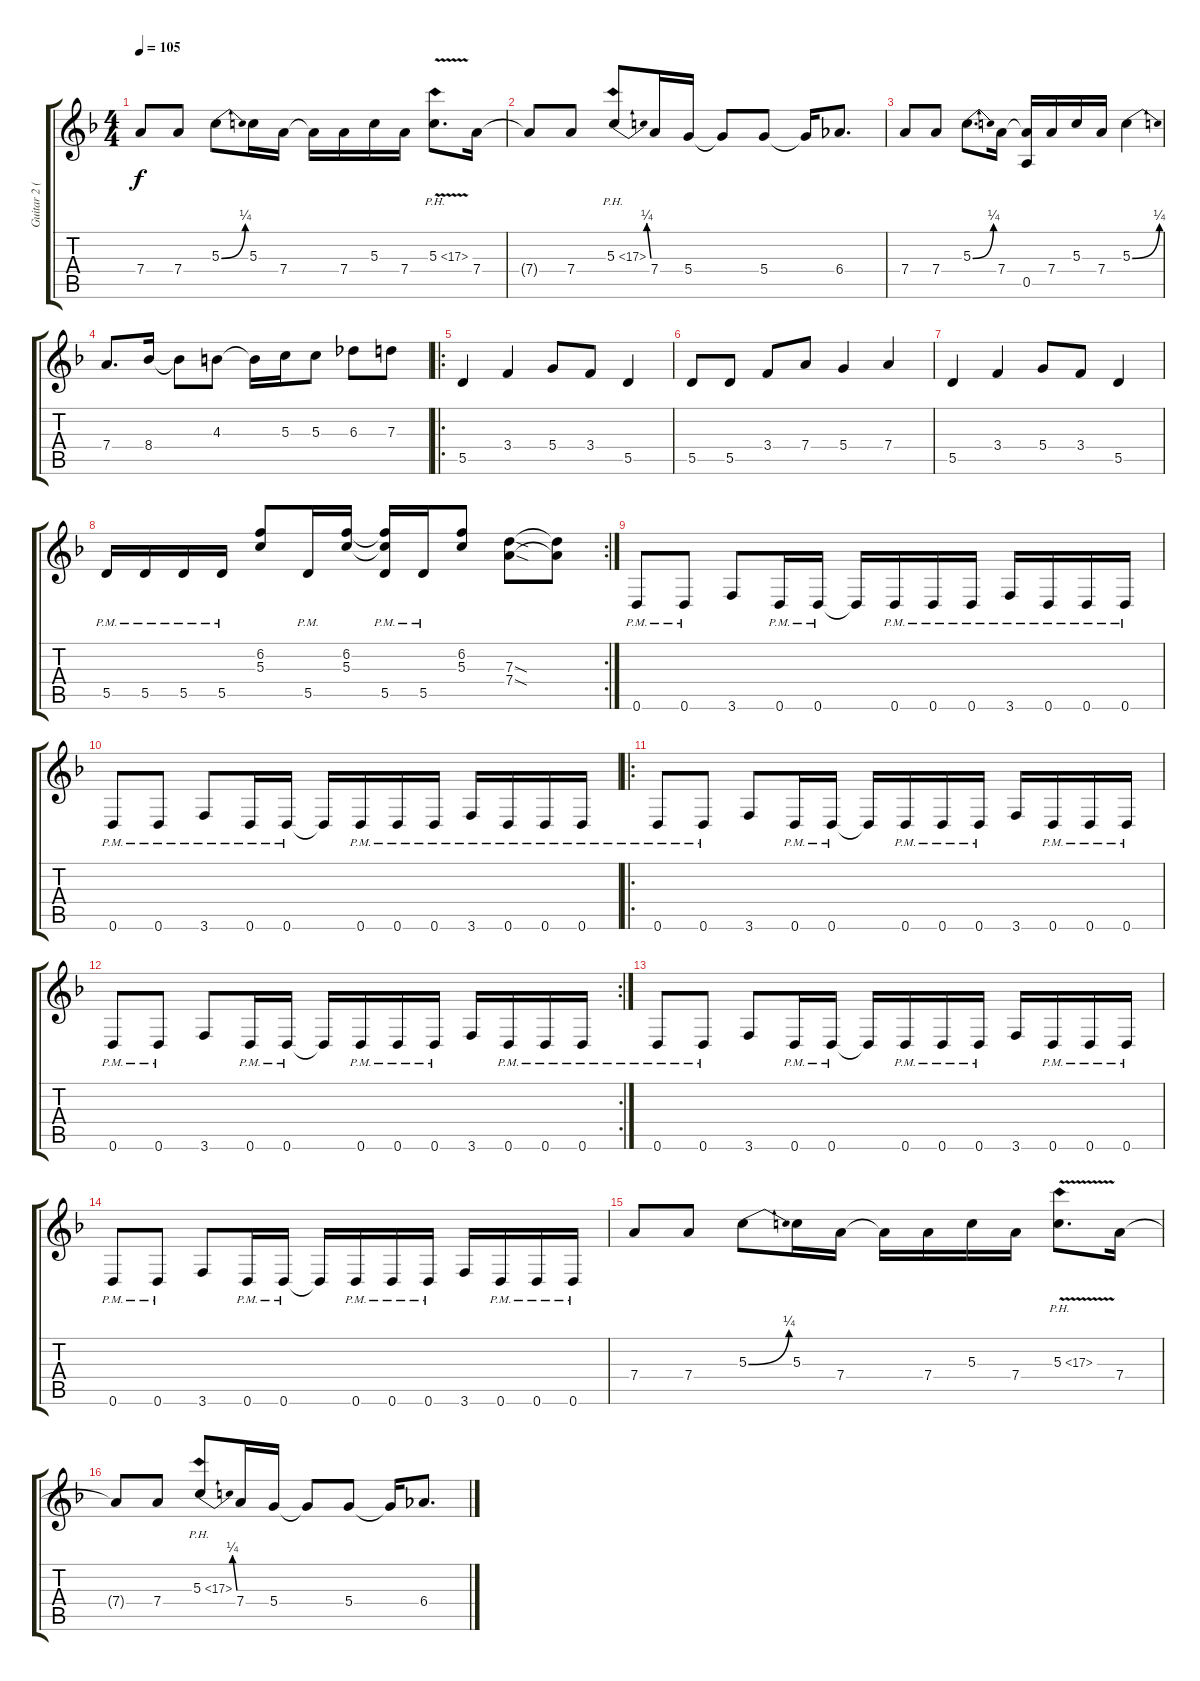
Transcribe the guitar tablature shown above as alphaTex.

\track ("Guitar 2 (Steve Vai)" "Guitar 2 (") {instrument overdrivenguitar}
\staff {score tabs}
\tuning (E4 B3 G3 D3 A2 D2) {hide}
\ts (4 4)
\tempo 105
\clef g2
\ks f
7.4.8{dy f} 7.4.8 5.3{be (bend 0 0 60 1)}.8 5.3.16 7.4.16 7.4{t}.16 7.4.16 5.3.16 7.4.16 5.3{ph 12 v}.8{d} 7.4.16 |
7.4{t}.8 7.4.8 5.3{be (bend 0 0 60 1) ph 12}.8 7.4.16 5.4.16 5.4{t}.8 5.4.8 5.4{t}.16 6.4.8{d} |
7.4.8 7.4.8 5.3{be (bend 0 0 60 1)}.8{d} 7.4.16 (7.4{t} 0.5).16 7.4.16 5.3.16 7.4.16 5.3{be (bend 0 0 60 1)}.4 |
7.4.8{d} 8.4.16 8.4{t}.8 4.3.8 4.3{t}.16 5.3.16 5.3.8 6.3.8 7.3.8 |
\ro
5.5.4 3.4.4 5.4.8 3.4.8 5.5.4 |
5.5.8 5.5.8 3.4.8 7.4.8 5.4.4 7.4.4 |
5.5.4 3.4.4 5.4.8 3.4.8 5.5.4 |
\rc 2
5.5{pm}.16 5.5{pm}.16 5.5{pm}.16 5.5{pm}.16 (6.2 5.3).8 5.5{pm}.16 (6.2 5.3).16 (6.2{t} 5.3{t} 5.5{pm}).16 5.5{pm}.16 (6.2 5.3).8 (7.3{sod} 7.4{sod}).8 (7.3{t} 7.4{t}).8 |
0.6{pm}.8 0.6{pm}.8 3.6.8 0.6{pm}.16 0.6{pm}.16 0.6{t}.16 0.6{pm}.16 0.6{pm}.16 0.6{pm}.16 3.6{pm}.16 0.6{pm}.16 0.6{pm}.16 0.6{pm}.16 |
0.6{pm}.8 0.6{pm}.8 3.6{pm}.8 0.6{pm}.16 0.6{pm}.16 0.6{t}.16 0.6{pm}.16 0.6{pm}.16 0.6{pm}.16 3.6{pm}.16 0.6{pm}.16 0.6{pm}.16 0.6{pm}.16 |
\ro
0.6{pm}.8 0.6{pm}.8 3.6.8 0.6{pm}.16 0.6{pm}.16 0.6{t}.16 0.6{pm}.16 0.6{pm}.16 0.6{pm}.16 3.6.16 0.6{pm}.16 0.6{pm}.16 0.6{pm}.16 |
\rc 2
0.6{pm}.8 0.6{pm}.8 3.6.8 0.6{pm}.16 0.6{pm}.16 0.6{t}.16 0.6{pm}.16 0.6{pm}.16 0.6{pm}.16 3.6.16 0.6{pm}.16 0.6{pm}.16 0.6{pm}.16 |
0.6{pm}.8 0.6{pm}.8 3.6.8 0.6{pm}.16 0.6{pm}.16 0.6{t}.16 0.6{pm}.16 0.6{pm}.16 0.6{pm}.16 3.6.16 0.6{pm}.16 0.6{pm}.16 0.6{pm}.16 |
0.6{pm}.8 0.6{pm}.8 3.6.8 0.6{pm}.16 0.6{pm}.16 0.6{t}.16 0.6{pm}.16 0.6{pm}.16 0.6{pm}.16 3.6.16 0.6{pm}.16 0.6{pm}.16 0.6{pm}.16 |
7.4.8 7.4.8 5.3{be (bend 0 0 60 1)}.8 5.3.16 7.4.16 7.4{t}.16 7.4.16 5.3.16 7.4.16 5.3{ph 12 v}.8{d} 7.4.16 |
7.4{t}.8 7.4.8 5.3{be (bend 0 0 60 1) ph 12}.8 7.4.16 5.4.16 5.4{t}.8 5.4.8 5.4{t}.16 6.4.8{d}
